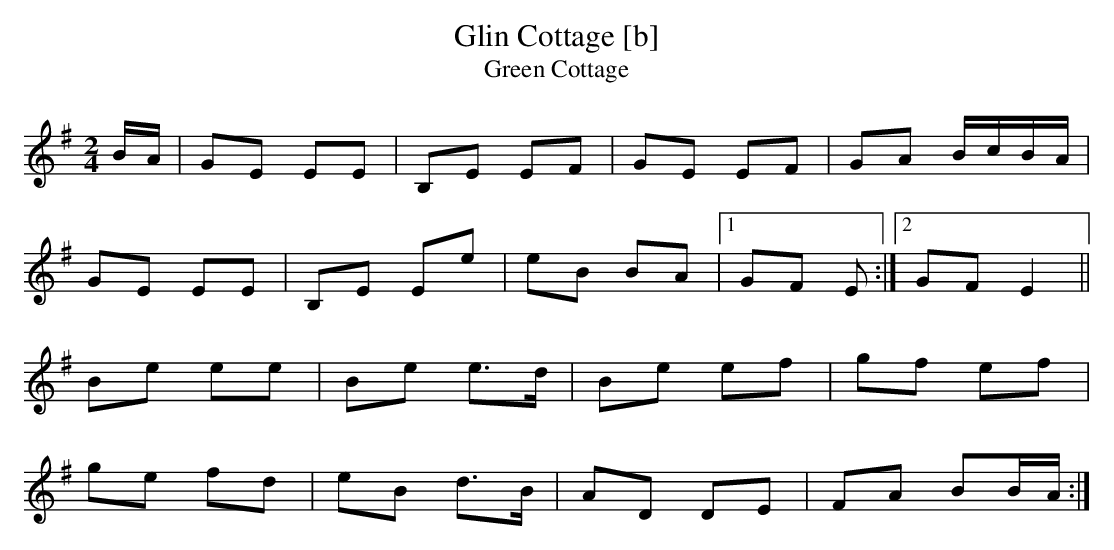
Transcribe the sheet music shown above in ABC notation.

X:1
T: Glin Cottage [b]
T: Green Cottage
L: 1/8
M: 2/4
K: Em
B/A/|GE EE|B,E EF|GE EF|GA B/c/B/A/|
GE EE|B,E Ee|eB BA|1 GF E :|2 GF E2||
Be ee|Be e>d|Be ef|gf ef|
ge fd|eB d>B|AD DE|FA BB/A/ :|
